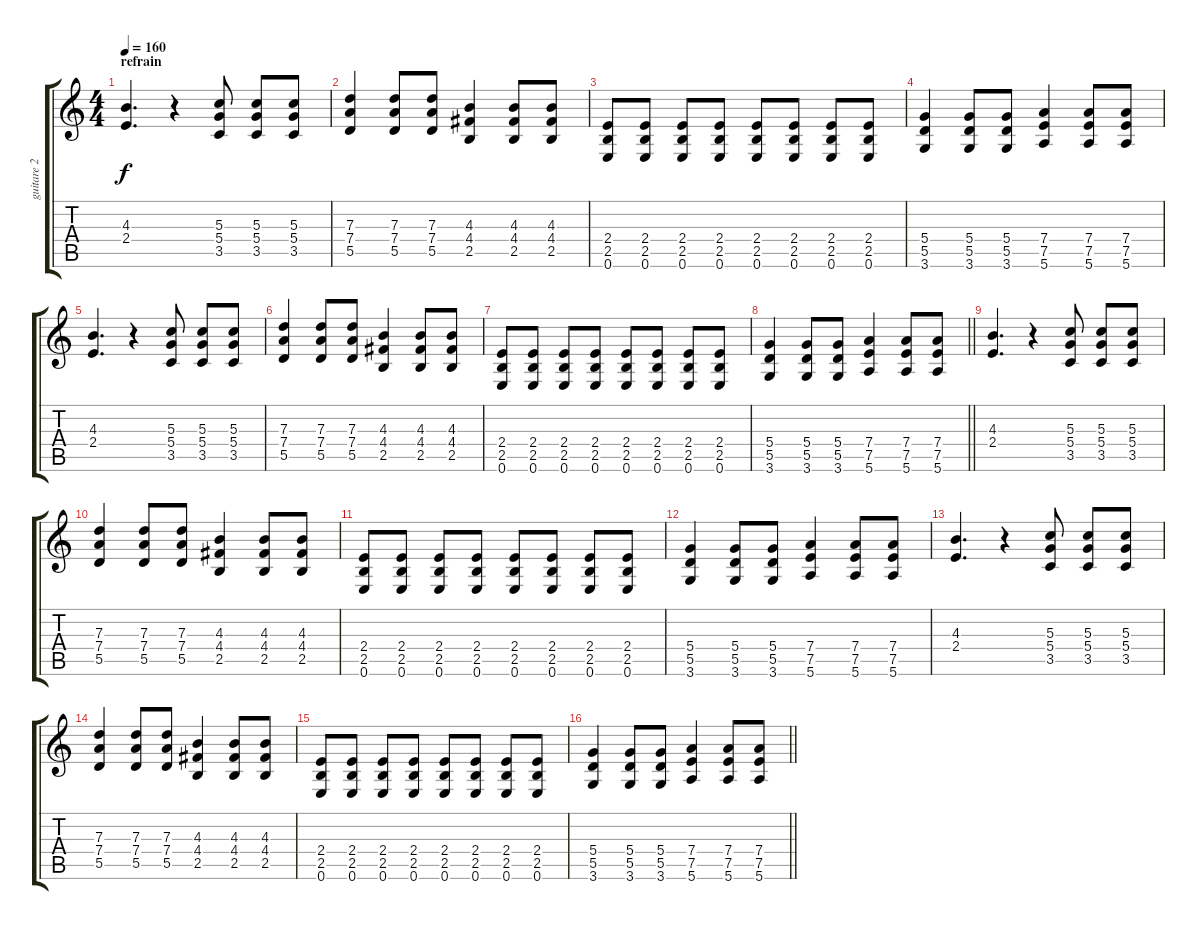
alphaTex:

\track ("guitare 2" "guitare 2") {instrument overdrivenguitar}
\staff {score tabs}
\tuning (E4 B3 G3 D3 A2 E2) {hide}
\ts (4 4)
\section ("" "refrain")
\tempo 160
\clef g2
\ks c
(4.3 2.4).4{d dy f} r.4 (5.3 5.4 3.5).8 (5.3 5.4 3.5).8 (5.3 5.4 3.5).8 |
(7.3 7.4 5.5).4 (7.3 7.4 5.5).8 (7.3 7.4 5.5).8 (4.3 4.4 2.5).4 (4.3 4.4 2.5).8 (4.3 4.4 2.5).8 |
(2.4 2.5 0.6).8 (2.4 2.5 0.6).8 (2.4 2.5 0.6).8 (2.4 2.5 0.6).8 (2.4 2.5 0.6).8 (2.4 2.5 0.6).8 (2.4 2.5 0.6).8 (2.4 2.5 0.6).8 |
(5.4 5.5 3.6).4 (5.4 5.5 3.6).8 (5.4 5.5 3.6).8 (7.4 7.5 5.6).4 (7.4 7.5 5.6).8 (7.4 7.5 5.6).8 |
(4.3 2.4).4{d} r.4 (5.3 5.4 3.5).8 (5.3 5.4 3.5).8 (5.3 5.4 3.5).8 |
(7.3 7.4 5.5).4 (7.3 7.4 5.5).8 (7.3 7.4 5.5).8 (4.3 4.4 2.5).4 (4.3 4.4 2.5).8 (4.3 4.4 2.5).8 |
(2.4 2.5 0.6).8 (2.4 2.5 0.6).8 (2.4 2.5 0.6).8 (2.4 2.5 0.6).8 (2.4 2.5 0.6).8 (2.4 2.5 0.6).8 (2.4 2.5 0.6).8 (2.4 2.5 0.6).8 |
\barLineRight lightlight
(5.4 5.5 3.6).4 (5.4 5.5 3.6).8 (5.4 5.5 3.6).8 (7.4 7.5 5.6).4 (7.4 7.5 5.6).8 (7.4 7.5 5.6).8 |
(4.3 2.4).4{d} r.4 (5.3 5.4 3.5).8 (5.3 5.4 3.5).8 (5.3 5.4 3.5).8 |
(7.3 7.4 5.5).4 (7.3 7.4 5.5).8 (7.3 7.4 5.5).8 (4.3 4.4 2.5).4 (4.3 4.4 2.5).8 (4.3 4.4 2.5).8 |
(2.4 2.5 0.6).8 (2.4 2.5 0.6).8 (2.4 2.5 0.6).8 (2.4 2.5 0.6).8 (2.4 2.5 0.6).8 (2.4 2.5 0.6).8 (2.4 2.5 0.6).8 (2.4 2.5 0.6).8 |
(5.4 5.5 3.6).4 (5.4 5.5 3.6).8 (5.4 5.5 3.6).8 (7.4 7.5 5.6).4 (7.4 7.5 5.6).8 (7.4 7.5 5.6).8 |
(4.3 2.4).4{d} r.4 (5.3 5.4 3.5).8 (5.3 5.4 3.5).8 (5.3 5.4 3.5).8 |
(7.3 7.4 5.5).4 (7.3 7.4 5.5).8 (7.3 7.4 5.5).8 (4.3 4.4 2.5).4 (4.3 4.4 2.5).8 (4.3 4.4 2.5).8 |
(2.4 2.5 0.6).8 (2.4 2.5 0.6).8 (2.4 2.5 0.6).8 (2.4 2.5 0.6).8 (2.4 2.5 0.6).8 (2.4 2.5 0.6).8 (2.4 2.5 0.6).8 (2.4 2.5 0.6).8 |
\barLineRight lightlight
(5.4 5.5 3.6).4 (5.4 5.5 3.6).8 (5.4 5.5 3.6).8 (7.4 7.5 5.6).4 (7.4 7.5 5.6).8 (7.4 7.5 5.6).8
